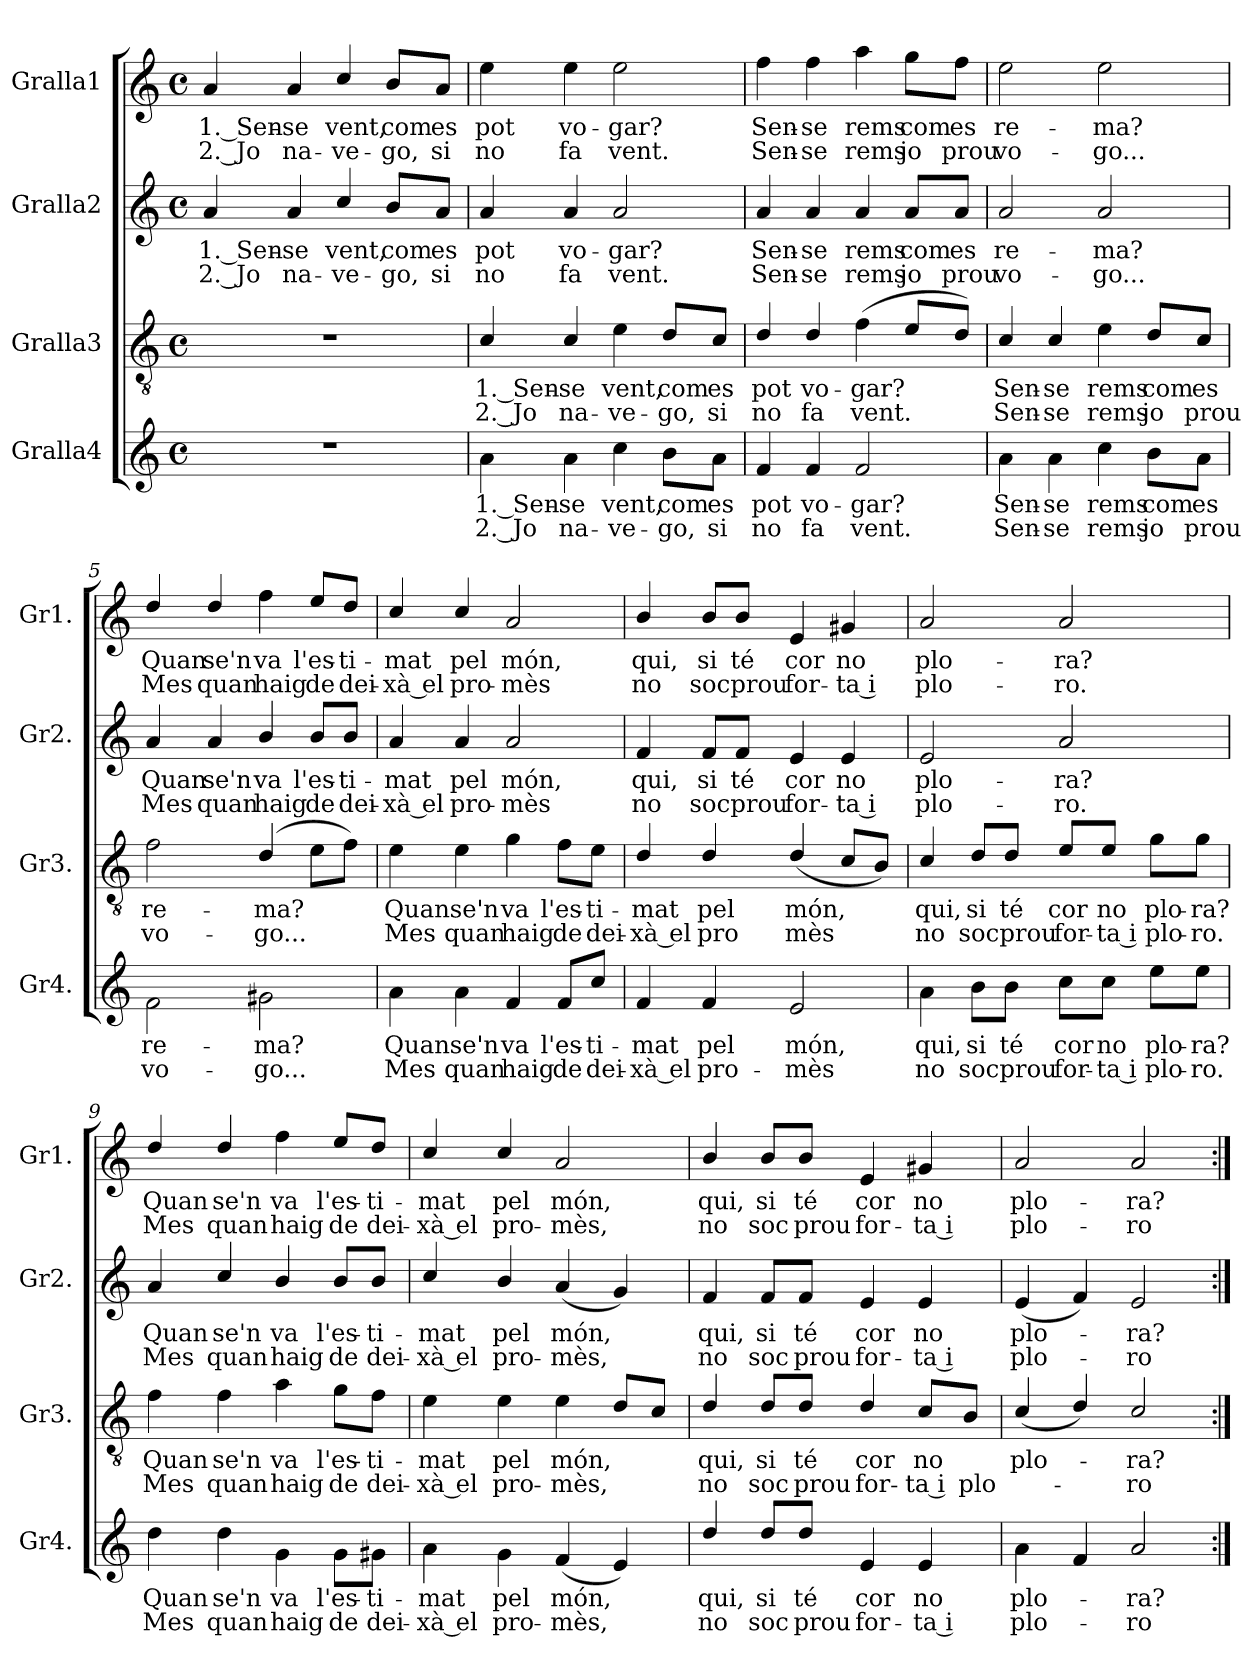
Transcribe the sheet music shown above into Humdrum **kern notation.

**kern	**text	**text	**kern	**text	**text	**kern	**text	**text	**kern	**text	**text
*part4	*part4	*part4	*part3	*part3	*part3	*part2	*part2	*part2	*part1	*part1	*part1
*staff4	*staff4	*staff4	*staff3	*staff3	*staff3	*staff2	*staff2	*staff2	*staff1	*staff1	*staff1
*I"Gralla4	*	*	*I"Gralla3	*	*	*I"Gralla2	*	*	*I"Gralla1	*	*
*I'Gr4.	*	*	*I'Gr3.	*	*	*I'Gr2.	*	*	*I'Gr1.	*	*
*clefG2	*	*	*clefGv2	*	*	*clefG2	*	*	*clefG2	*	*
*k[]	*	*	*k[]	*	*	*k[]	*	*	*k[]	*	*
*M4/4	*	*	*M4/4	*	*	*M4/4	*	*	*M4/4	*	*
*met(c)	*	*	*met(c)	*	*	*met(c)	*	*	*met(c)	*	*
*MM70	*	*	*MM70	*	*	*MM70	*	*	*MM70	*	*
=1	=1	=1	=1	=1	=1	=1	=1	=1	=1	=1	=1
!	!	!	!	!	!	!	!LO:LY:b	!LO:LY:b	!	!LO:LY:b	!LO:LY:b
1r	.	.	1r	.	.	4a/	1._Sen-	2._Jo	4a/	1._Sen-	2._Jo
!	!	!	!	!	!	!	!LO:LY:b	!LO:LY:b	!	!LO:LY:b	!LO:LY:b
.	.	.	.	.	.	4a/	-se	na-	4a/	-se	na-
!	!	!	!	!	!	!	!LO:LY:b	!LO:LY:b	!	!LO:LY:b	!LO:LY:b
.	.	.	.	.	.	4cc/	vent,	-ve-	4cc/	vent,	-ve-
!	!	!	!	!	!	!	!LO:LY:b	!LO:LY:b	!	!LO:LY:b	!LO:LY:b
.	.	.	.	.	.	8b/L	com	-go,	8b/L	com	-go,
!	!	!	!	!	!	!	!LO:LY:b	!LO:LY:b	!	!LO:LY:b	!LO:LY:b
.	.	.	.	.	.	8a/J	es	si	8a/J	es	si
=2	=2	=2	=2	=2	=2	=2	=2	=2	=2	=2	=2
!	!LO:LY:b	!LO:LY:b	!	!LO:LY:b	!LO:LY:b	!	!LO:LY:b	!LO:LY:b	!	!LO:LY:b	!LO:LY:b
4a\	1._Sen-	2._Jo	4c/	1._Sen-	2._Jo	4a/	pot	no	4ee\	pot	no
!	!LO:LY:b	!LO:LY:b	!	!LO:LY:b	!LO:LY:b	!	!LO:LY:b	!LO:LY:b	!	!LO:LY:b	!LO:LY:b
4a\	-se	na-	4c/	-se	na-	4a/	vo-	fa	4ee\	vo-	fa
!	!LO:LY:b	!LO:LY:b	!	!LO:LY:b	!LO:LY:b	!	!LO:LY:b	!LO:LY:b	!	!LO:LY:b	!LO:LY:b
4cc\	vent,	-ve-	4e\	vent,	-ve-	2a/	-gar?	vent.	2ee\	-gar?	vent.
!	!LO:LY:b	!LO:LY:b	!	!LO:LY:b	!LO:LY:b	!	!	!	!	!	!
8b\L	com	-go,	8d/L	com	-go,	.	.	.	.	.	.
!	!LO:LY:b	!LO:LY:b	!	!LO:LY:b	!LO:LY:b	!	!	!	!	!	!
8a\J	es	si	8c/J	es	si	.	.	.	.	.	.
=3	=3	=3	=3	=3	=3	=3	=3	=3	=3	=3	=3
!	!LO:LY:b	!LO:LY:b	!	!LO:LY:b	!LO:LY:b	!	!LO:LY:b	!LO:LY:b	!	!LO:LY:b	!LO:LY:b
4f/	pot	no	4d/	pot	no	4a/	Sen-	Sen-	4ff\	Sen-	Sen-
!	!LO:LY:b	!LO:LY:b	!	!LO:LY:b	!LO:LY:b	!	!LO:LY:b	!LO:LY:b	!	!LO:LY:b	!LO:LY:b
4f/	vo-	fa	4d/	vo-	fa	4a/	-se	-se	4ff\	-se	-se
!	!LO:LY:b	!LO:LY:b	!	!LO:LY:b	!LO:LY:b	!	!LO:LY:b	!LO:LY:b	!	!LO:LY:b	!LO:LY:b
2f/	-gar?	vent.	(>4f\	-gar?	vent.	4a/	rems	rems	4aa\	rems	rems
!	!	!	!	!	!	!	!LO:LY:b	!LO:LY:b	!	!LO:LY:b	!LO:LY:b
.	.	.	8e/L	.	.	8a/L	com	jo	8gg\L	com	jo
!	!	!	!	!	!	!	!LO:LY:b	!LO:LY:b	!	!LO:LY:b	!LO:LY:b
.	.	.	8d/J)	.	.	8a/J	es	prou	8ff\J	es	prou
=4	=4	=4	=4	=4	=4	=4	=4	=4	=4	=4	=4
!	!LO:LY:b	!LO:LY:b	!	!LO:LY:b	!LO:LY:b	!	!LO:LY:b	!LO:LY:b	!	!LO:LY:b	!LO:LY:b
4a\	Sen-	Sen-	4c/	Sen-	Sen-	2a/	re-	vo-	2ee\	re-	vo-
!	!LO:LY:b	!LO:LY:b	!	!LO:LY:b	!LO:LY:b	!	!	!	!	!	!
4a\	-se	-se	4c/	-se	-se	.	.	.	.	.	.
!	!LO:LY:b	!LO:LY:b	!	!LO:LY:b	!LO:LY:b	!	!LO:LY:b	!LO:LY:b	!	!LO:LY:b	!LO:LY:b
4cc\	rems	rems	4e\	rems	rems	2a/	-ma?	-go...	2ee\	-ma?	-go...
!	!LO:LY:b	!LO:LY:b	!	!LO:LY:b	!LO:LY:b	!	!	!	!	!	!
8b\L	com	jo	8d/L	com	jo	.	.	.	.	.	.
!	!LO:LY:b	!LO:LY:b	!	!LO:LY:b	!LO:LY:b	!	!	!	!	!	!
8a\J	es	prou	8c/J	es	prou	.	.	.	.	.	.
=5	=5	=5	=5	=5	=5	=5	=5	=5	=5	=5	=5
!	!LO:LY:b	!LO:LY:b	!	!LO:LY:b	!LO:LY:b	!	!LO:LY:b	!LO:LY:b	!	!LO:LY:b	!LO:LY:b
2f\	re-	vo-	2f\	re-	vo-	4a/	Quan	Mes	4dd/	Quan	Mes
!	!	!	!	!	!	!	!LO:LY:b	!LO:LY:b	!	!LO:LY:b	!LO:LY:b
.	.	.	.	.	.	4a/	se'n	quan	4dd/	se'n	quan
!	!LO:LY:b	!LO:LY:b	!	!LO:LY:b	!LO:LY:b	!	!LO:LY:b	!LO:LY:b	!	!LO:LY:b	!LO:LY:b
2g#X\	-ma?	-go...	(>4d/	-ma?	-go...	4b/	va	haig	4ff\	va	haig
!	!	!	!	!	!	!	!LO:LY:b	!LO:LY:b	!	!LO:LY:b	!LO:LY:b
.	.	.	8e\L	.	.	8b/L	l'es-	de	8ee/L	l'es-	de
!	!	!	!	!	!	!	!LO:LY:b	!LO:LY:b	!	!LO:LY:b	!LO:LY:b
.	.	.	8f\J)	.	.	8b/J	-ti-	dei-	8dd/J	-ti-	dei-
!!LO:LB:g=z
=6	=6	=6	=6	=6	=6	=6	=6	=6	=6	=6	=6
!	!LO:LY:b	!LO:LY:b	!	!LO:LY:b	!LO:LY:b	!	!LO:LY:b	!LO:LY:b	!	!LO:LY:b	!LO:LY:b
4a\	Quan	Mes	4e\	Quan	Mes	4a/	-mat	-xà el	4cc/	-mat	-xà el
!	!LO:LY:b	!LO:LY:b	!	!LO:LY:b	!LO:LY:b	!	!LO:LY:b	!LO:LY:b	!	!LO:LY:b	!LO:LY:b
4a\	se'n	quan	4e\	se'n	quan	4a/	pel	pro-	4cc/	pel	pro-
!	!LO:LY:b	!LO:LY:b	!	!LO:LY:b	!LO:LY:b	!	!LO:LY:b	!LO:LY:b	!	!LO:LY:b	!LO:LY:b
4f/	va	haig	4g\	va	haig	2a/	món,	-mès	2a/	món,	-mès
!	!LO:LY:b	!LO:LY:b	!	!LO:LY:b	!LO:LY:b	!	!	!	!	!	!
8f/L	l'es-	de	8f\L	l'es-	de	.	.	.	.	.	.
!	!LO:LY:b	!LO:LY:b	!	!LO:LY:b	!LO:LY:b	!	!	!	!	!	!
8cc/J	-ti-	dei-	8e\J	-ti-	dei-	.	.	.	.	.	.
=7	=7	=7	=7	=7	=7	=7	=7	=7	=7	=7	=7
!	!LO:LY:b	!LO:LY:b	!	!LO:LY:b	!LO:LY:b	!	!LO:LY:b	!LO:LY:b	!	!LO:LY:b	!LO:LY:b
4f/	-mat	-xà el	4d/	-mat	-xà el	4f/	qui,	no	4b/	qui,	no
!	!LO:LY:b	!LO:LY:b	!	!LO:LY:b	!LO:LY:b	!	!LO:LY:b	!LO:LY:b	!	!LO:LY:b	!LO:LY:b
4f/	pel	pro-	4d/	pel	pro	8f/L	si	soc	8b/L	si	soc
!	!	!	!	!	!	!	!LO:LY:b	!LO:LY:b	!	!LO:LY:b	!LO:LY:b
.	.	.	.	.	.	8f/J	té	prou	8b/J	té	prou
!	!LO:LY:b	!LO:LY:b	!	!LO:LY:b	!LO:LY:b	!	!LO:LY:b	!LO:LY:b	!	!LO:LY:b	!LO:LY:b
2e/	món,	-mès	(<4d/	món,	-mès	4e/	cor	for-	4e/	cor	for-
!	!	!	!	!	!	!	!LO:LY:b	!LO:LY:b	!	!LO:LY:b	!LO:LY:b
.	.	.	8c/L	.	.	4e/	no	-ta i	4g#X/	no	-ta i
.	.	.	8B/J)	.	.	.	.	.	.	.	.
=8	=8	=8	=8	=8	=8	=8	=8	=8	=8	=8	=8
!	!LO:LY:b	!LO:LY:b	!	!LO:LY:b	!LO:LY:b	!	!LO:LY:b	!LO:LY:b	!	!LO:LY:b	!LO:LY:b
4a\	qui,	no	4c/	qui,	no	2e/	plo-	plo-	2a/	plo-	plo-
!	!LO:LY:b	!LO:LY:b	!	!LO:LY:b	!LO:LY:b	!	!	!	!	!	!
8b\L	si	soc	8d/L	si	soc	.	.	.	.	.	.
!	!LO:LY:b	!LO:LY:b	!	!LO:LY:b	!LO:LY:b	!	!	!	!	!	!
8b\J	té	prou	8d/J	té	prou	.	.	.	.	.	.
!	!LO:LY:b	!LO:LY:b	!	!LO:LY:b	!LO:LY:b	!	!LO:LY:b	!LO:LY:b	!	!LO:LY:b	!LO:LY:b
8cc\L	cor	for-	8e/L	cor	for-	2a/	-ra?	-ro.	2a/	-ra?	-ro.
!	!LO:LY:b	!LO:LY:b	!	!LO:LY:b	!LO:LY:b	!	!	!	!	!	!
8cc\J	no	-ta i	8e/J	no	-ta i	.	.	.	.	.	.
!	!LO:LY:b	!LO:LY:b	!	!LO:LY:b	!LO:LY:b	!	!	!	!	!	!
8ee\L	plo-	plo-	8g\L	plo-	plo-	.	.	.	.	.	.
!	!LO:LY:b	!LO:LY:b	!	!LO:LY:b	!LO:LY:b	!	!	!	!	!	!
8ee\J	-ra?	-ro.	8g\J	-ra?	-ro.	.	.	.	.	.	.
=9	=9	=9	=9	=9	=9	=9	=9	=9	=9	=9	=9
!	!LO:LY:b	!LO:LY:b	!	!LO:LY:b	!LO:LY:b	!	!LO:LY:b	!LO:LY:b	!	!LO:LY:b	!LO:LY:b
4dd\	Quan	Mes	4f\	Quan	Mes	4a/	Quan	Mes	4dd/	Quan	Mes
!	!LO:LY:b	!LO:LY:b	!	!LO:LY:b	!LO:LY:b	!	!LO:LY:b	!LO:LY:b	!	!LO:LY:b	!LO:LY:b
4dd\	se'n	quan	4f\	se'n	quan	4cc/	se'n	quan	4dd/	se'n	quan
!	!LO:LY:b	!LO:LY:b	!	!LO:LY:b	!LO:LY:b	!	!LO:LY:b	!LO:LY:b	!	!LO:LY:b	!LO:LY:b
4g\	va	haig	4a\	va	haig	4b/	va	haig	4ff\	va	haig
!	!LO:LY:b	!LO:LY:b	!	!LO:LY:b	!LO:LY:b	!	!LO:LY:b	!LO:LY:b	!	!LO:LY:b	!LO:LY:b
8g\L	l'es-	de	8g\L	l'es-	de	8b/L	l'es-	de	8ee/L	l'es-	de
!	!LO:LY:b	!LO:LY:b	!	!LO:LY:b	!LO:LY:b	!	!LO:LY:b	!LO:LY:b	!	!LO:LY:b	!LO:LY:b
8g#X\J	-ti-	dei-	8f\J	-ti-	dei-	8b/J	-ti-	dei-	8dd/J	-ti-	dei-
=10	=10	=10	=10	=10	=10	=10	=10	=10	=10	=10	=10
!	!LO:LY:b	!LO:LY:b	!	!LO:LY:b	!LO:LY:b	!	!LO:LY:b	!LO:LY:b	!	!LO:LY:b	!LO:LY:b
4a\	-mat	-xà el	4e\	-mat	-xà el	4cc/	-mat	-xà el	4cc/	-mat	-xà el
!	!LO:LY:b	!LO:LY:b	!	!LO:LY:b	!LO:LY:b	!	!LO:LY:b	!LO:LY:b	!	!LO:LY:b	!LO:LY:b
4g\	pel	pro-	4e\	pel	pro-	4b/	pel	pro-	4cc/	pel	pro-
!	!LO:LY:b	!LO:LY:b	!	!LO:LY:b	!LO:LY:b	!	!LO:LY:b	!LO:LY:b	!	!LO:LY:b	!LO:LY:b
(<4f/	món,	-mès,	4e\	món,	-mès,	(<4a/	món,	-mès,	2a/	món,	-mès,
4e/)	.	.	8d/L	.	.	4g/)	.	.	.	.	.
.	.	.	8c/J	.	.	.	.	.	.	.	.
!!LO:LB:g=z
=11	=11	=11	=11	=11	=11	=11	=11	=11	=11	=11	=11
!	!LO:LY:b	!LO:LY:b	!	!LO:LY:b	!LO:LY:b	!	!LO:LY:b	!LO:LY:b	!	!LO:LY:b	!LO:LY:b
4dd/	qui,	no	4d/	qui,	no	4f/	qui,	no	4b/	qui,	no
!	!LO:LY:b	!LO:LY:b	!	!LO:LY:b	!LO:LY:b	!	!LO:LY:b	!LO:LY:b	!	!LO:LY:b	!LO:LY:b
8dd/L	si	soc	8d/L	si	soc	8f/L	si	soc	8b/L	si	soc
!	!LO:LY:b	!LO:LY:b	!	!LO:LY:b	!LO:LY:b	!	!LO:LY:b	!LO:LY:b	!	!LO:LY:b	!LO:LY:b
8dd/J	té	prou	8d/J	té	prou	8f/J	té	prou	8b/J	té	prou
!	!LO:LY:b	!LO:LY:b	!	!LO:LY:b	!LO:LY:b	!	!LO:LY:b	!LO:LY:b	!	!LO:LY:b	!LO:LY:b
4e/	cor	for-	4d/	cor	for-	4e/	cor	for-	4e/	cor	-for-
!	!LO:LY:b	!LO:LY:b	!	!LO:LY:b	!LO:LY:b	!	!LO:LY:b	!LO:LY:b	!	!LO:LY:b	!LO:LY:b
4e/	no	-ta i	8c/L	no	-ta i	4e/	no	-ta i	4g#X/	no	ta i
!	!	!	!	!	!LO:LY:b	!	!	!	!	!	!
.	.	.	8B/J	.	plo-	.	.	.	.	.	.
=12	=12	=12	=12	=12	=12	=12	=12	=12	=12	=12	=12
!	!LO:LY:b	!LO:LY:b	!	!LO:LY:b	!	!	!LO:LY:b	!LO:LY:b	!	!LO:LY:b	!LO:LY:b
4a\	plo-	plo-	(<4c/	plo-	.	(<4e/	plo-	plo-	2a/	plo-	plo-
4f/	.	.	4d/)	.	.	4f/)	.	.	.	.	.
!	!LO:LY:b	!LO:LY:b	!	!LO:LY:b	!LO:LY:b	!	!LO:LY:b	!LO:LY:b	!	!LO:LY:b	!LO:LY:b
2a/	-ra?	-ro	2c/	-ra?	-ro	2e/	-ra?	-ro	2a/	-ra?	-ro
=:|!	=:|!	=:|!	=:|!	=:|!	=:|!	=:|!	=:|!	=:|!	=:|!	=:|!	=:|!
*-	*-	*-	*-	*-	*-	*-	*-	*-	*-	*-	*-
